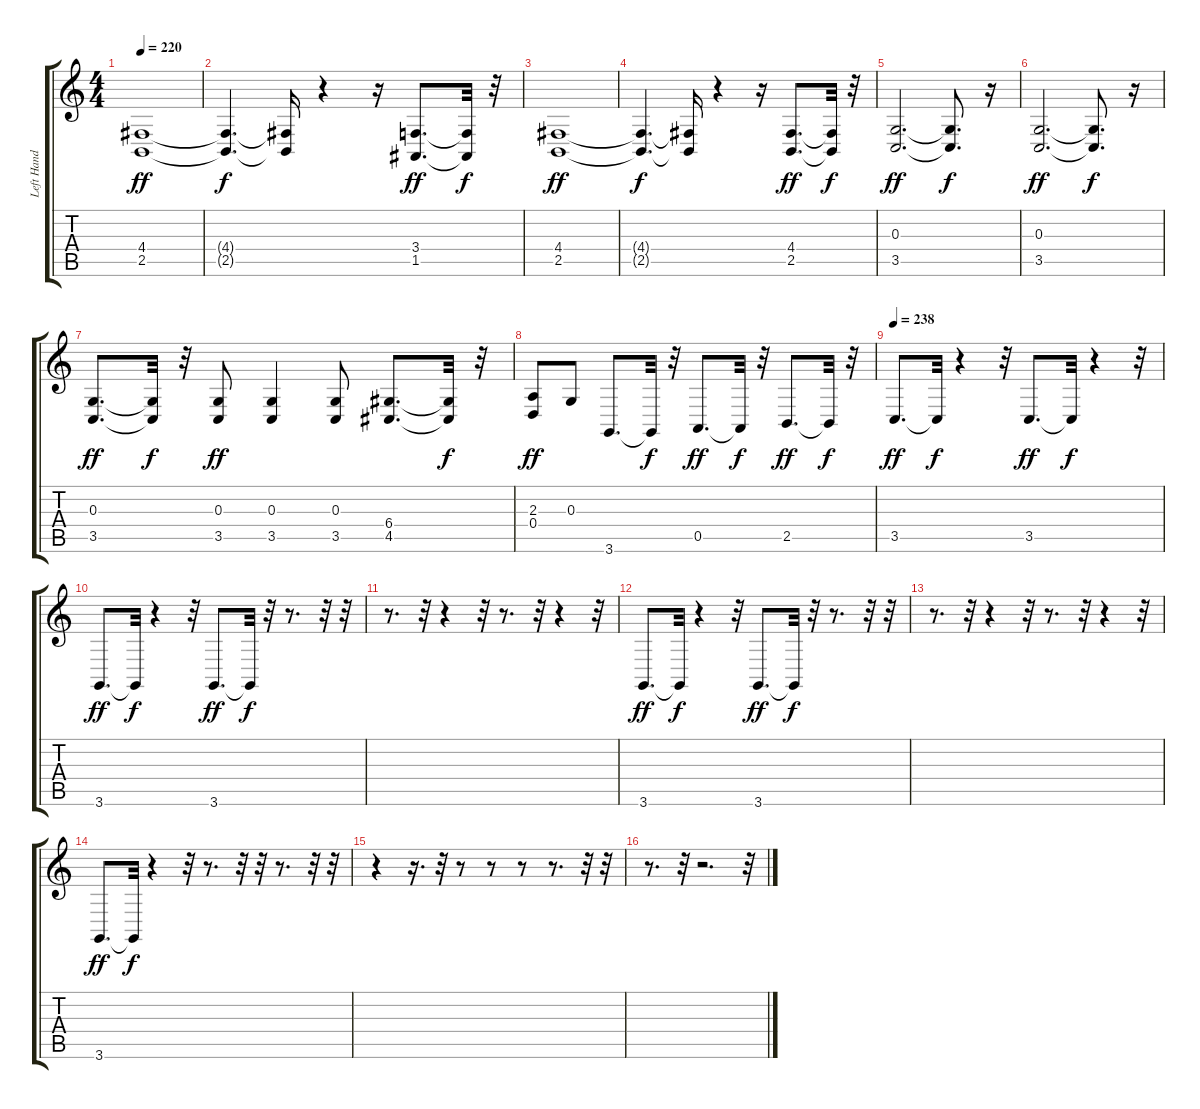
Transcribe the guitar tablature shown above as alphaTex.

\track ("Left Hand" "Left Hand") {instrument acousticgrandpiano}
\staff {score tabs}
\tuning (E4 B3 G3 D3 A2 E2) {hide}
\ts (4 4)
\tempo 220
\clef g2
\ks c
(4.4 2.5).1{dy ff} |
(4.4{t} 2.5{t}).4{d dy f} (4.4{t} 2.5{t}).16 r.4 r.16 (3.4 1.5).8{d dy ff} (3.4{t} 1.5{t}).32{dy f} r.32 |
(4.4 2.5).1{dy ff} |
(4.4{t} 2.5{t}).4{d dy f} (4.4{t} 2.5{t}).16 r.4 r.16 (4.4 2.5).8{d dy ff} (4.4{t} 2.5{t}).32{dy f} r.32 |
(0.3 3.5).2{d dy ff} (0.3{t} 3.5{t}).8{d dy f} r.16 |
(0.3 3.5).2{d dy ff} (0.3{t} 3.5{t}).8{d dy f} r.16 |
(0.3 3.5).8{d dy ff} (0.3{t} 3.5{t}).32{dy f} r.32 (0.3 3.5).8{dy ff} (0.3 3.5).4 (0.3 3.5).8 (6.4 4.5).8{d} (6.4{t} 4.5{t}).32{dy f} r.32 |
(2.3 0.4).8{dy ff} 0.3.8 3.6.8{d} 3.6{t}.32{dy f} r.32 0.5.8{d dy ff} 0.5{t}.32{dy f} r.32 2.5.8{d dy ff} 2.5{t}.32{dy f} r.32 |
\tempo 238
3.5.8{d dy ff} 3.5{t}.32{dy f} r.4 r.32 3.5.8{d dy ff} 3.5{t}.32{dy f} r.4 r.32 |
3.6.8{d dy ff} 3.6{t}.32{dy f} r.4 r.32 3.6.8{d dy ff} 3.6{t}.32{dy f} r.32 r.8{d} r.32 r.32 |
r.8{d} r.32 r.4 r.32 r.8{d} r.32 r.4 r.32 |
3.6.8{d dy ff} 3.6{t}.32{dy f} r.4 r.32 3.6.8{d dy ff} 3.6{t}.32{dy f} r.32 r.8{d} r.32 r.32 |
r.8{d} r.32 r.4 r.32 r.8{d} r.32 r.4 r.32 |
3.6.8{d dy ff} 3.6{t}.32{dy f} r.4 r.32 r.8{d} r.32 r.32 r.8{d} r.32 r.32 |
r.4 r.16{d} r.32 r.8 r.8 r.8 r.8{d} r.32 r.32 |
r.8{d} r.32 r.2{d} r.32
